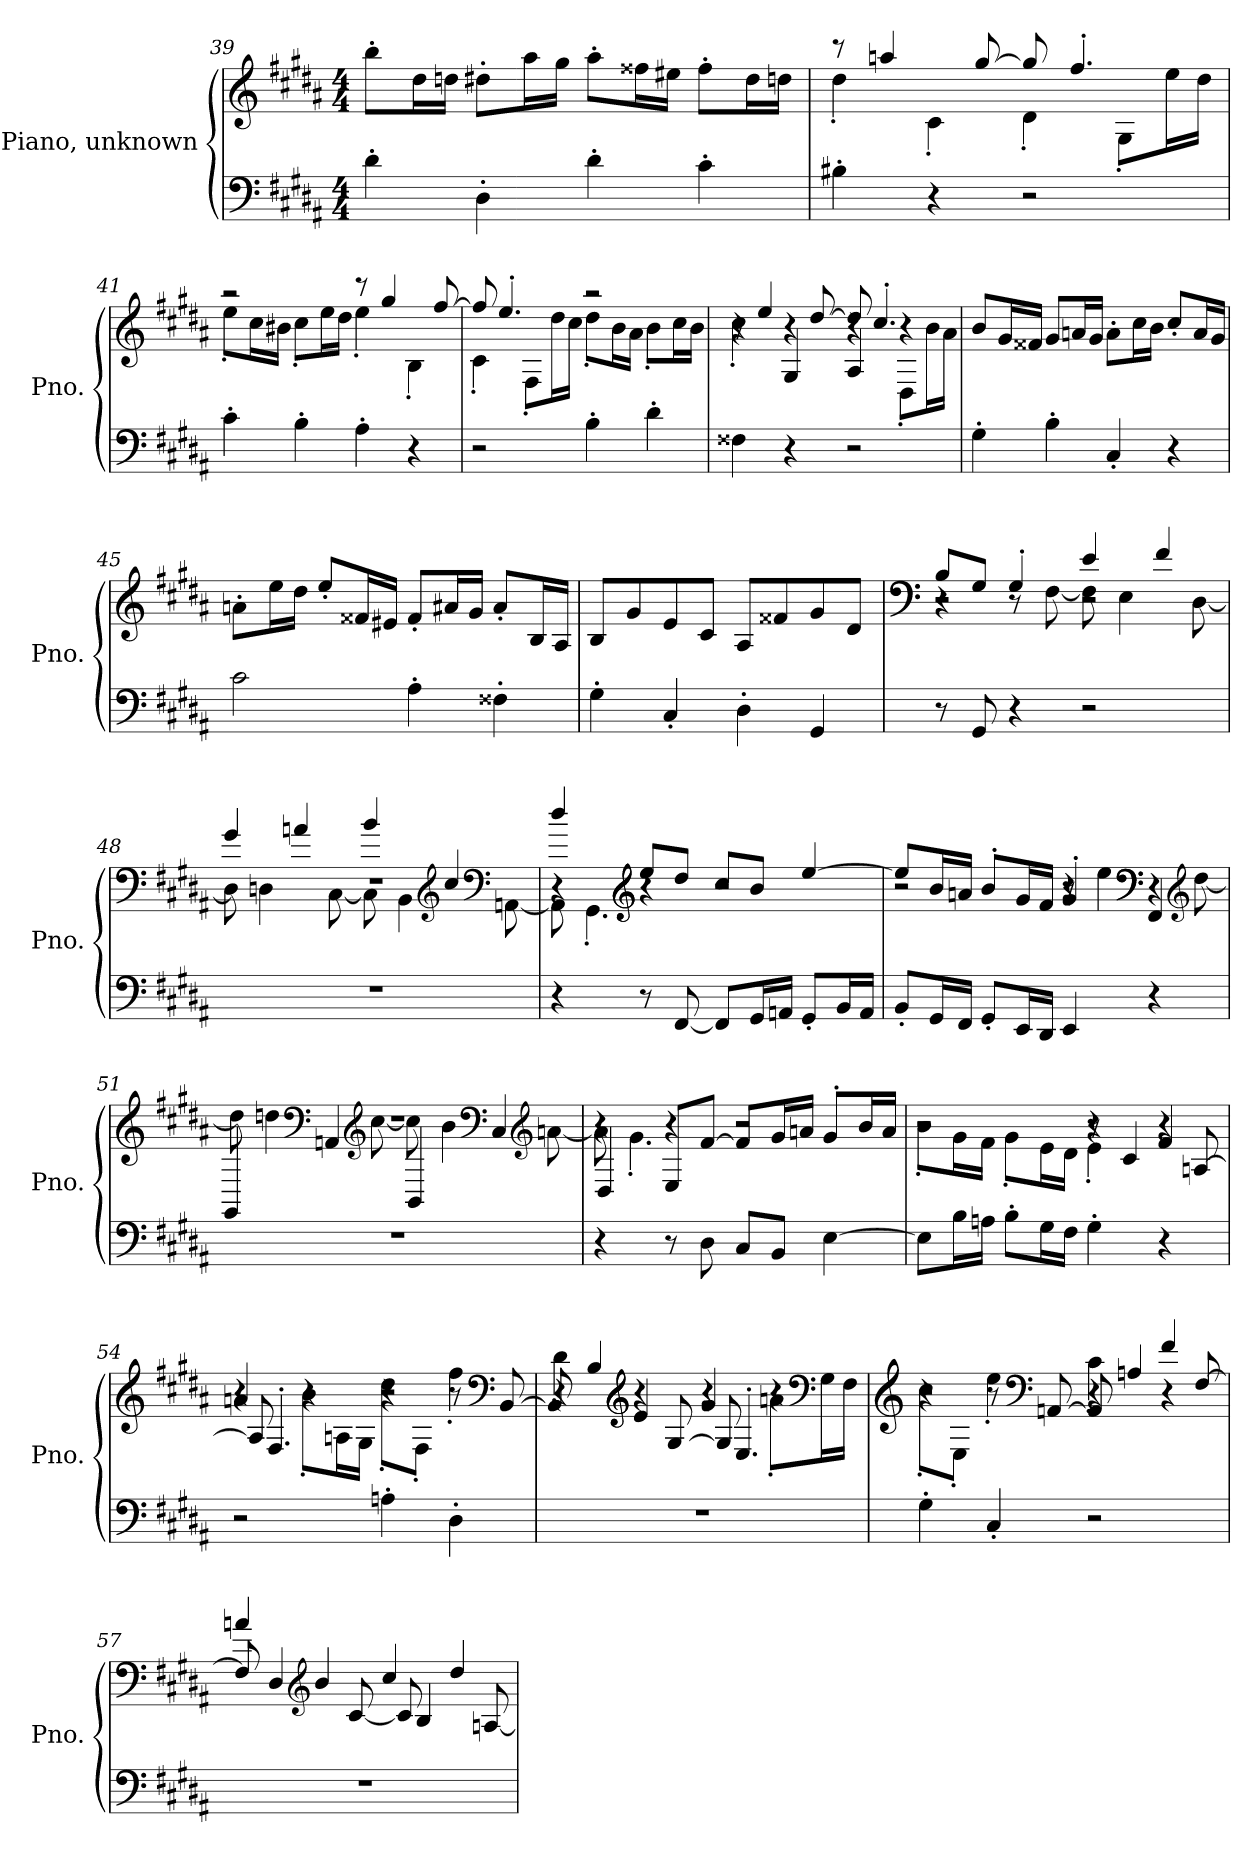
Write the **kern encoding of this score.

**kern	**kern
*part1	*part1
*staff2	*staff1
*I"Piano, unknown	*
*I'Pno.	*
*clefF4	*clefG2
*k[f#c#g#d#a#]	*k[f#c#g#d#a#]
*M4/4	*M4/4
=39	=39
4d#'\	8bb'\L
.	16dd#\L
.	16ddn\JJ
4D#'\	8dd#X'\L
.	16aa#\L
.	16gg#\JJ
4d#'\	8aa#'\L
.	16ff##X\L
.	16ee#X\JJ
4c#'\	8ff##'\L
.	16dd#\L
.	16ddn\JJ
!!LO:LB:g=z
=40	=40
*	*^
4B#X'\	8r	4dd#'\
.	4aan/	.
4r	.	4c#'\
.	[8gg#/	.
2r	8gg#/]	4d#'\
.	4.ff#'/	.
.	.	8G#'\L
.	.	16ee\L
.	.	16dd#\JJ
=41	=41	=41
4c#'\	2r	8ee'\L
.	.	16cc#\L
.	.	16b#X\JJ
4B'\	.	8cc#'\L
.	.	16ee\L
.	.	16dd#\JJ
4A#'\	8r	4ee'\
.	4gg#/	.
4r	.	4B'\
.	[8ff#/	.
=42	=42	=42
2r	8ff#/]	4c#'\
.	4.ee'/	.
.	.	8F#'\L
.	.	16dd#\L
.	.	16cc#\JJ
4B'\	2r	8dd#'\L
.	.	16b\L
.	.	16a#\JJ
4d#'\	.	8b'\L
.	.	16cc#\L
.	.	16b\JJ
!!LO:LB:g=z
=43	=43	=43
*	*	*^
4F##X\	8r	4cc#'\	4r
.	4ee/	.	.
4r	.	4r	4G#/
.	[8dd#/	.	.
2r	8dd#/]	4r	4A#/
.	4.cc#'/	.	.
.	.	8D#'\L	4r
.	.	16b\L	.
.	.	16a#\JJ	.
*	*v	*v	*v
=44	=44
4G#'\	8b/L
.	16g#/L
.	16f##X/JJ
4B'\	8g#/L
.	16an/L
.	16g#/JJ
4C#'/	8a'\L
.	16cc#\L
.	16b\JJ
4r	8cc#'/L
.	16a/L
.	16g#/JJ
=45	=45
2c#\	8an'\L
.	16ee\L
.	16dd#\JJ
.	8ee'/L
.	16f##X/L
.	16e#X/JJ
4A#'\	8f##'/L
.	16a#X/L
.	16g#/JJ
4F##X'\	8a#'/L
.	16B/L
.	16A#/JJ
!!LO:LB:g=z
=46	=46
4G#'\	8B/L
.	8g#/
4C#'/	8e/
.	8c#/J
4D#'\	8A#/L
.	8f##X/
4GG#/	8g#/
.	8d#/J
=47	=47
*	*clefF4
*	*^
*	*	*^
8r	8B/L	4r	2r
8GG#/	8G#/J	.	.
4r	4G#'/	8r	.
.	.	[8F#\	.
2r	2r	8F#\]	4e/
.	.	4E\	.
.	.	.	4f#/
.	.	[8D#\	.
=48	=48	=48	=48
1r	1r	8D#\]	4g#/
.	.	4Dn\	.
.	.	.	4an/
.	.	[8C#\	.
.	.	8C#\]	4b/
.	.	4BB\	.
*	*clefG2	*	*
.	.	.	4cc#/
*	*clefF4	*	*
.	.	[8AAn\	.
!!LO:LB:g=z	!!	!!
=49	=49	=49	=49
4r	4r	8AA\]	4dd#/
.	.	4.GG#'\	.
*	*clefG2	*	*
8r	8ee/L	.	4r
[8FF#/	8dd#/J	.	.
8FF#/L]	8cc#/L	2r	2r
16GG#/L	8b/J	.	.
16AAn/JJ	.	.	.
8GG#'/L	[4ee/	.	.
16BB/L	.	.	.
16AA/JJ	.	.	.
=50	=50	=50	=50
8BB'/L	8ee/L]	2r	2r
16GG#/L	16b/L	.	.
16FF#/JJ	16an/JJ	.	.
8GG#'/L	8b'/L	.	.
16EE/L	16g#/L	.	.
16DD#/JJ	16f#/JJ	.	.
4EE/	4g#'/	8r	4r
.	.	4ee\	.
*	*clefF4	*	*
4r	4r	.	4FF#/
*	*clefG2	*	*
.	.	[8dd#\	.
!!LO:LB:g=z	!!	!!
=51	=51	=51	=51
1r	1r	8dd#\]	4GG#/
.	.	4ddn\	.
*	*clefF4	*	*
.	.	.	4AAn/
*	*clefG2	*	*
.	.	[8cc#\	.
.	.	8cc#\]	4BB/
.	.	4b\	.
*	*clefF4	*	*
.	.	.	4C#/
*	*clefG2	*	*
.	.	[8an\	.
=52	=52	=52	=52
4r	4r	8a\]	4D#/
.	.	4.g#'\	.
8r	8E/L	.	4r
8D#\	[8f#/J	.	.
8C#/L	8f#/L]	2r	2r
8BB/J	16g#/L	.	.
.	16an/JJ	.	.
[4E\	8g#'/L	.	.
.	16b/L	.	.
.	16a/JJ	.	.
!!LO:PB:g=z	!!	!!
=53	=53	=53	=53
8E\L]	2r	8b'\L	2r
16B\L	.	16g#\L	.
16An\JJ	.	16f#\JJ	.
8B'\L	.	8g#'\L	.
16G#\L	.	16e\L	.
16F#\JJ	.	16d#\JJ	.
4G#'\	4r	4e'\	8r
.	.	.	4c#/
4r	4f#/	4r	.
.	.	.	[8An/
=54	=54	=54	=54
2r	4an/	4r	8A/]
.	.	.	4.F#'/
.	4r	8b'\L	.
.	.	16An\L	.
.	.	16G#\JJ	.
4An'\	2r	8dd#'\L	4r
.	.	8F#'\J	.
4D#'\	.	4ff#'\	8r
*	*clefF4	*	*
.	.	.	[8BB/
=55	=55	=55	=55
1r	4r	4d#'\	8BB/]
.	.	.	4B/
*	*clefG2	*	*
.	4e/	4r	.
.	.	.	[8G#/
.	4g#/	4r	8G#/]
.	.	.	4.E'/
.	4r	8an'\L	.
*	*clefF4	*	*
.	.	16G#\L	.
.	.	16F#\JJ	.
!!LO:LB:g=z	!!	!!
=56	=56	=56	=56
*	*clefG2	*	*
4G#'\	2r	8cc#'\L	4r
.	.	8E'\J	.
4C#'/	.	4ee'\	8r
*	*clefF4	*	*
.	.	.	[8AAn/
2r	4r	4c#'\	8AA/]
.	.	.	4An/
.	4f#/	4r	.
.	.	.	[8F#/
*	*	*v	*v
=57	=57	=57
1r	4an/	8F#/]
.	.	4D#/
*	*clefG2	*
.	4b/	.
.	.	[8c#/
.	4cc#/	8c#/]
.	.	4B/
.	4dd#/	.
.	.	[8An/
*	*v	*v
=	=
*-	*-
